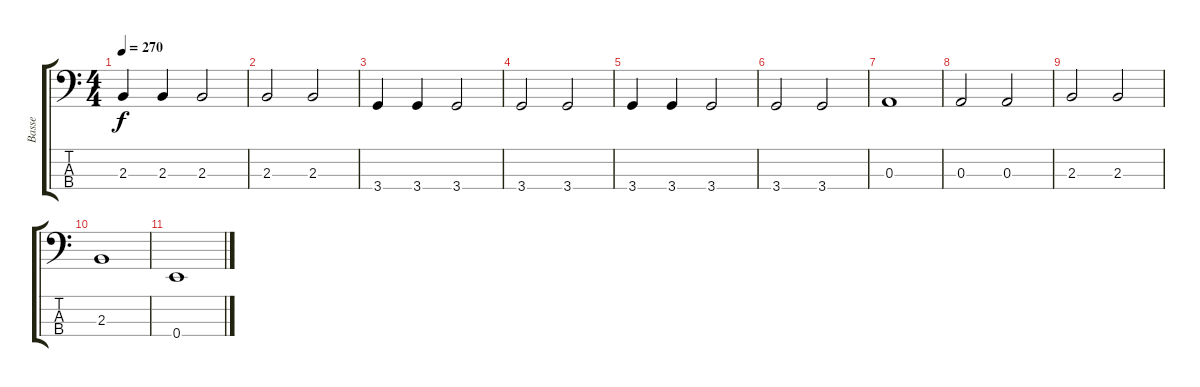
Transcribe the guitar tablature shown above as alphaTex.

\track ("Basse" "Basse") {instrument electricguitarjazz}
\staff {score tabs}
\tuning (G2 D2 A1 E1) {hide}
\ts (4 4)
\tempo 270
\clef f4
\ks c
2.3.4{dy f} 2.3.4 2.3.2 |
2.3.2 2.3.2 |
3.4.4 3.4.4 3.4.2 |
3.4.2 3.4.2 |
3.4.4 3.4.4 3.4.2 |
3.4.2 3.4.2 |
0.3.1 |
0.3.2 0.3.2 |
2.3.2 2.3.2 |
2.3.1 |
0.4.1
